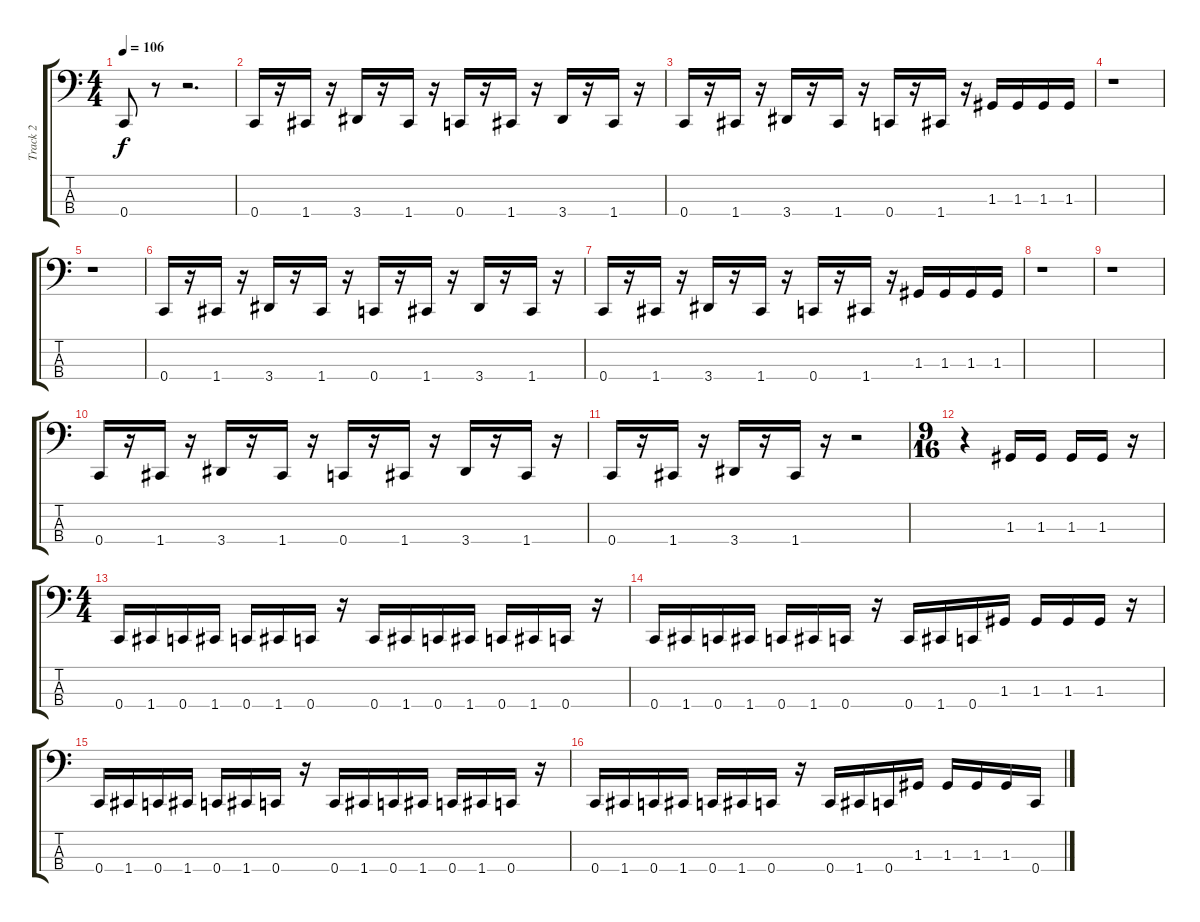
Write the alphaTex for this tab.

\track ("Track 2" "Track 2") {instrument electricbassfinger}
\staff {score tabs}
\tuning (F2 C2 G1 C1) {hide}
\ts (4 4)
\tempo 106
\clef f4
\ks c
0.4.8{dy f instrument electricbassfinger} r.8 r.2{d} |
0.4.16 r.16 1.4.16 r.16 3.4.16 r.16 1.4.16 r.16 0.4.16 r.16 1.4.16 r.16 3.4.16 r.16 1.4.16 r.16 |
0.4.16 r.16 1.4.16 r.16 3.4.16 r.16 1.4.16 r.16 0.4.16 r.16 1.4.16 r.16 1.3.16 1.3.16 1.3.16 1.3.16 |
r.1 |
r.1 |
0.4.16 r.16 1.4.16 r.16 3.4.16 r.16 1.4.16 r.16 0.4.16 r.16 1.4.16 r.16 3.4.16 r.16 1.4.16 r.16 |
0.4.16 r.16 1.4.16 r.16 3.4.16 r.16 1.4.16 r.16 0.4.16 r.16 1.4.16 r.16 1.3.16 1.3.16 1.3.16 1.3.16 |
r.1 |
r.1 |
0.4.16 r.16 1.4.16 r.16 3.4.16 r.16 1.4.16 r.16 0.4.16 r.16 1.4.16 r.16 3.4.16 r.16 1.4.16 r.16 |
0.4.16 r.16 1.4.16 r.16 3.4.16 r.16 1.4.16 r.16 r.2 |
\ts (9 16)
r.4 1.3.16 1.3.16 1.3.16 1.3.16 r.16 |
\ts (4 4)
0.4.16 1.4.16 0.4.16 1.4.16 0.4.16 1.4.16 0.4.16 r.16 0.4.16 1.4.16 0.4.16 1.4.16 0.4.16 1.4.16 0.4.16 r.16 |
0.4.16 1.4.16 0.4.16 1.4.16 0.4.16 1.4.16 0.4.16 r.16 0.4.16 1.4.16 0.4.16 1.3.16 1.3.16 1.3.16 1.3.16 r.16 |
0.4.16 1.4.16 0.4.16 1.4.16 0.4.16 1.4.16 0.4.16 r.16 0.4.16 1.4.16 0.4.16 1.4.16 0.4.16 1.4.16 0.4.16 r.16 |
0.4.16 1.4.16 0.4.16 1.4.16 0.4.16 1.4.16 0.4.16 r.16 0.4.16 1.4.16 0.4.16 1.3.16 1.3.16 1.3.16 1.3.16 0.4.16
